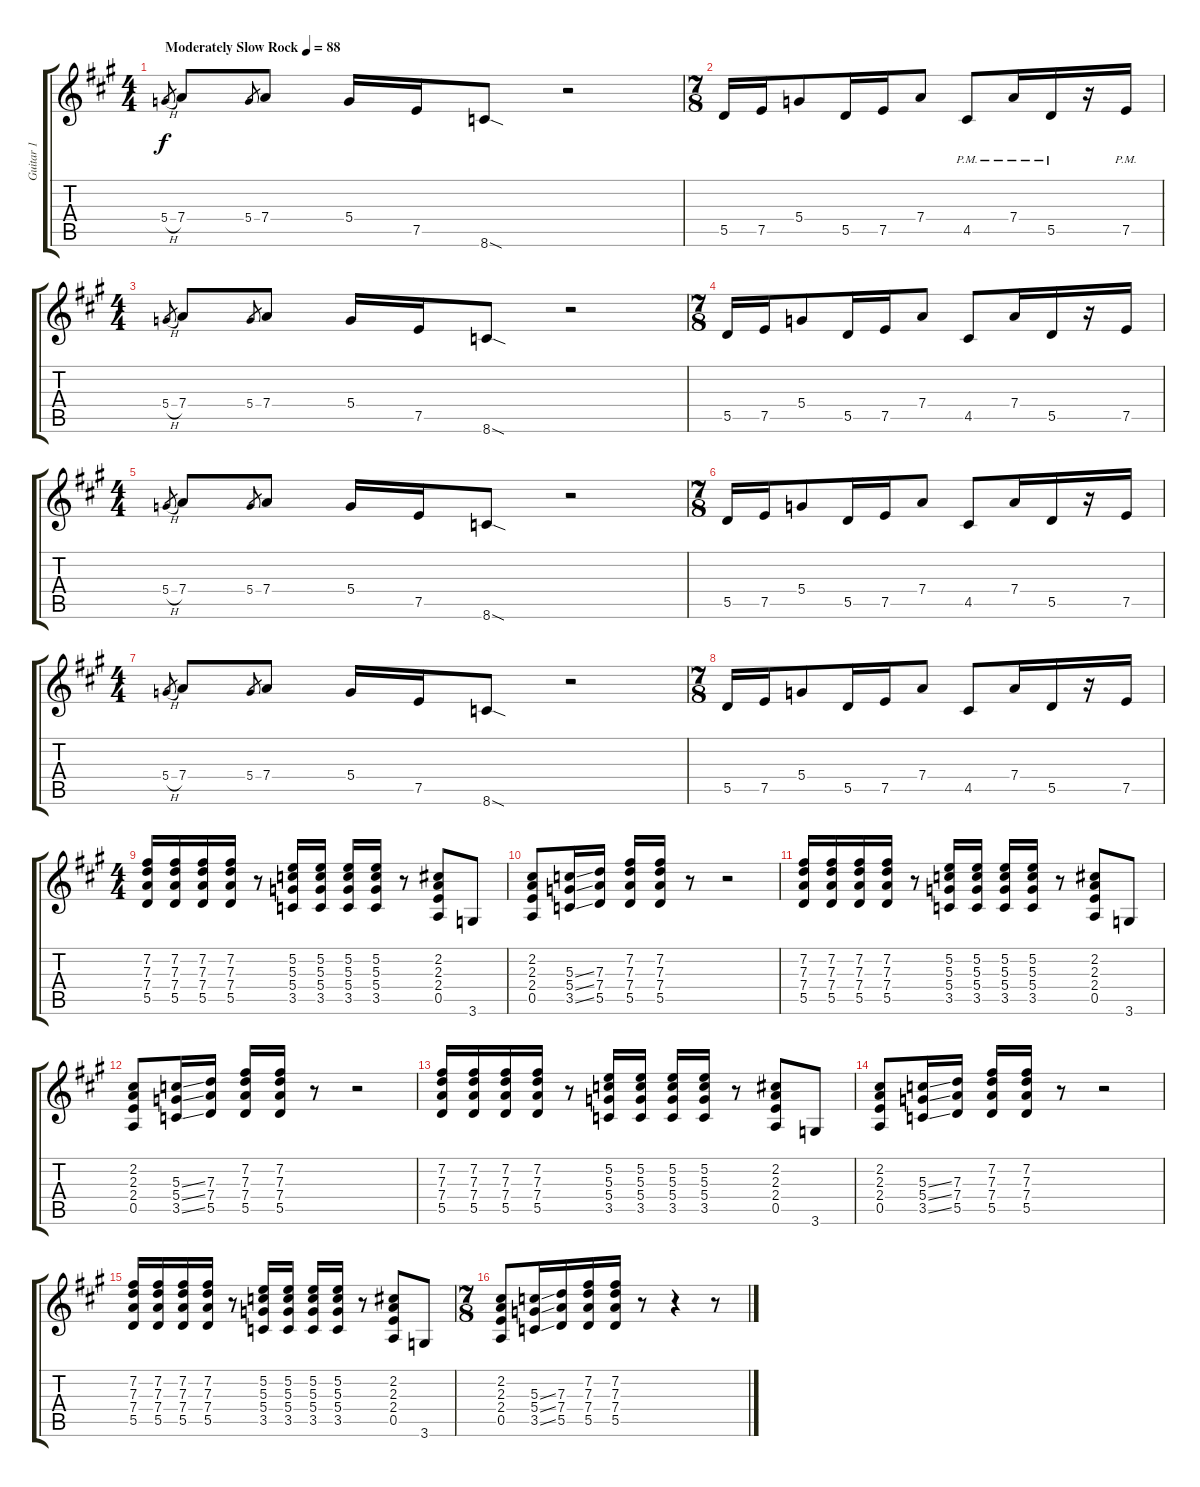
\track ("Guitar 1" "Guitar 1") {instrument distortionguitar}
\staff {score tabs}
\tuning (E4 B3 G3 D3 A2 E2) {hide}
\ts (4 4)
\tempo (88 "Moderately Slow Rock")
\clef g2
\ks a
5.4{h}.8{gr dy f instrument distortionguitar} 7.4.8 5.4.8{gr} 7.4.8 5.4.16 7.5.16 8.6{sod}.8 r.2 |
\ts (7 8)
5.5.16 7.5.16 5.4.8 5.5.16 7.5.16 7.4.8 4.5{pm}.8 7.4{pm}.16 5.5{pm}.16 r.16 7.5{pm}.16 |
\ts (4 4)
5.4{h}.8{gr} 7.4.8 5.4.8{gr} 7.4.8 5.4.16 7.5.16 8.6{sod}.8 r.2 |
\ts (7 8)
5.5.16 7.5.16 5.4.8 5.5.16 7.5.16 7.4.8 4.5.8 7.4.16 5.5.16 r.16 7.5.16 |
\ts (4 4)
5.4{h}.8{gr} 7.4.8 5.4.8{gr} 7.4.8 5.4.16 7.5.16 8.6{sod}.8 r.2 |
\ts (7 8)
5.5.16 7.5.16 5.4.8 5.5.16 7.5.16 7.4.8 4.5.8 7.4.16 5.5.16 r.16 7.5.16 |
\ts (4 4)
5.4{h}.8{gr} 7.4.8 5.4.8{gr} 7.4.8 5.4.16 7.5.16 8.6{sod}.8 r.2 |
\ts (7 8)
5.5.16 7.5.16 5.4.8 5.5.16 7.5.16 7.4.8 4.5.8 7.4.16 5.5.16 r.16 7.5.16 |
\ts (4 4)
(7.2 7.3 7.4 5.5).16 (7.2 7.3 7.4 5.5).16 (7.2 7.3 7.4 5.5).16 (7.2 7.3 7.4 5.5).16 r.8 (5.2 5.3 5.4 3.5).16 (5.2 5.3 5.4 3.5).16 (5.2 5.3 5.4 3.5).16 (5.2 5.3 5.4 3.5).16 r.8 (2.2 2.3 2.4 0.5).8 3.6.8 |
(2.2 2.3 2.4 0.5).8 (5.3{ss} 5.4{ss} 3.5{ss}).16 (7.3 7.4 5.5).16 (7.2 7.3 7.4 5.5).16 (7.2 7.3 7.4 5.5).16 r.8 r.2 |
(7.2 7.3 7.4 5.5).16 (7.2 7.3 7.4 5.5).16 (7.2 7.3 7.4 5.5).16 (7.2 7.3 7.4 5.5).16 r.8 (5.2 5.3 5.4 3.5).16 (5.2 5.3 5.4 3.5).16 (5.2 5.3 5.4 3.5).16 (5.2 5.3 5.4 3.5).16 r.8 (2.2 2.3 2.4 0.5).8 3.6.8 |
(2.2 2.3 2.4 0.5).8 (5.3{ss} 5.4{ss} 3.5{ss}).16 (7.3 7.4 5.5).16 (7.2 7.3 7.4 5.5).16 (7.2 7.3 7.4 5.5).16 r.8 r.2 |
(7.2 7.3 7.4 5.5).16 (7.2 7.3 7.4 5.5).16 (7.2 7.3 7.4 5.5).16 (7.2 7.3 7.4 5.5).16 r.8 (5.2 5.3 5.4 3.5).16 (5.2 5.3 5.4 3.5).16 (5.2 5.3 5.4 3.5).16 (5.2 5.3 5.4 3.5).16 r.8 (2.2 2.3 2.4 0.5).8 3.6.8 |
(2.2 2.3 2.4 0.5).8 (5.3{ss} 5.4{ss} 3.5{ss}).16 (7.3 7.4 5.5).16 (7.2 7.3 7.4 5.5).16 (7.2 7.3 7.4 5.5).16 r.8 r.2 |
(7.2 7.3 7.4 5.5).16 (7.2 7.3 7.4 5.5).16 (7.2 7.3 7.4 5.5).16 (7.2 7.3 7.4 5.5).16 r.8 (5.2 5.3 5.4 3.5).16 (5.2 5.3 5.4 3.5).16 (5.2 5.3 5.4 3.5).16 (5.2 5.3 5.4 3.5).16 r.8 (2.2 2.3 2.4 0.5).8 3.6.8 |
\ts (7 8)
(2.2 2.3 2.4 0.5).8 (5.3{ss} 5.4{ss} 3.5{ss}).16 (7.3 7.4 5.5).16 (7.2 7.3 7.4 5.5).16 (7.2 7.3 7.4 5.5).16 r.8 r.4 r.8
